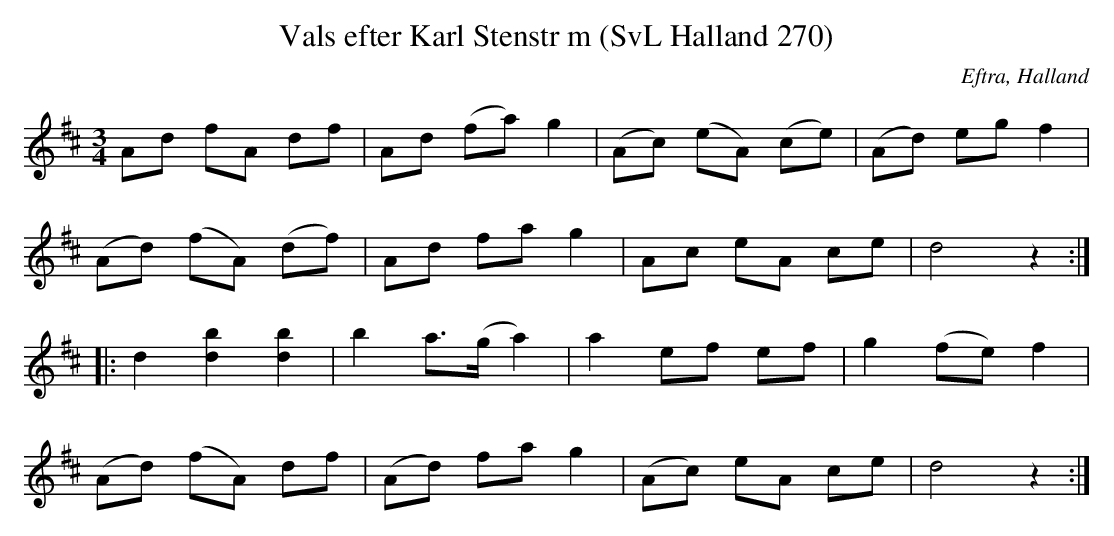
X:1
T:Vals efter Karl Stenstr m (SvL Halland 270)
O:Eftra, Halland
M:3/4
L:1/8
K:D
Ad fA df|Ad (fa) g2|(Ac) (eA) (ce)|(Ad) eg f2|
(Ad) (fA) (df)|Ad fa g2|Ac eA ce|d4 z2:|
|:d2 [db]2 [db]2|b2 a>(g a2)|a2 ef ef|g2 (fe) f2|
(Ad) (fA) df|(Ad) fa g2|(Ac) eA ce|d4 z2:|
